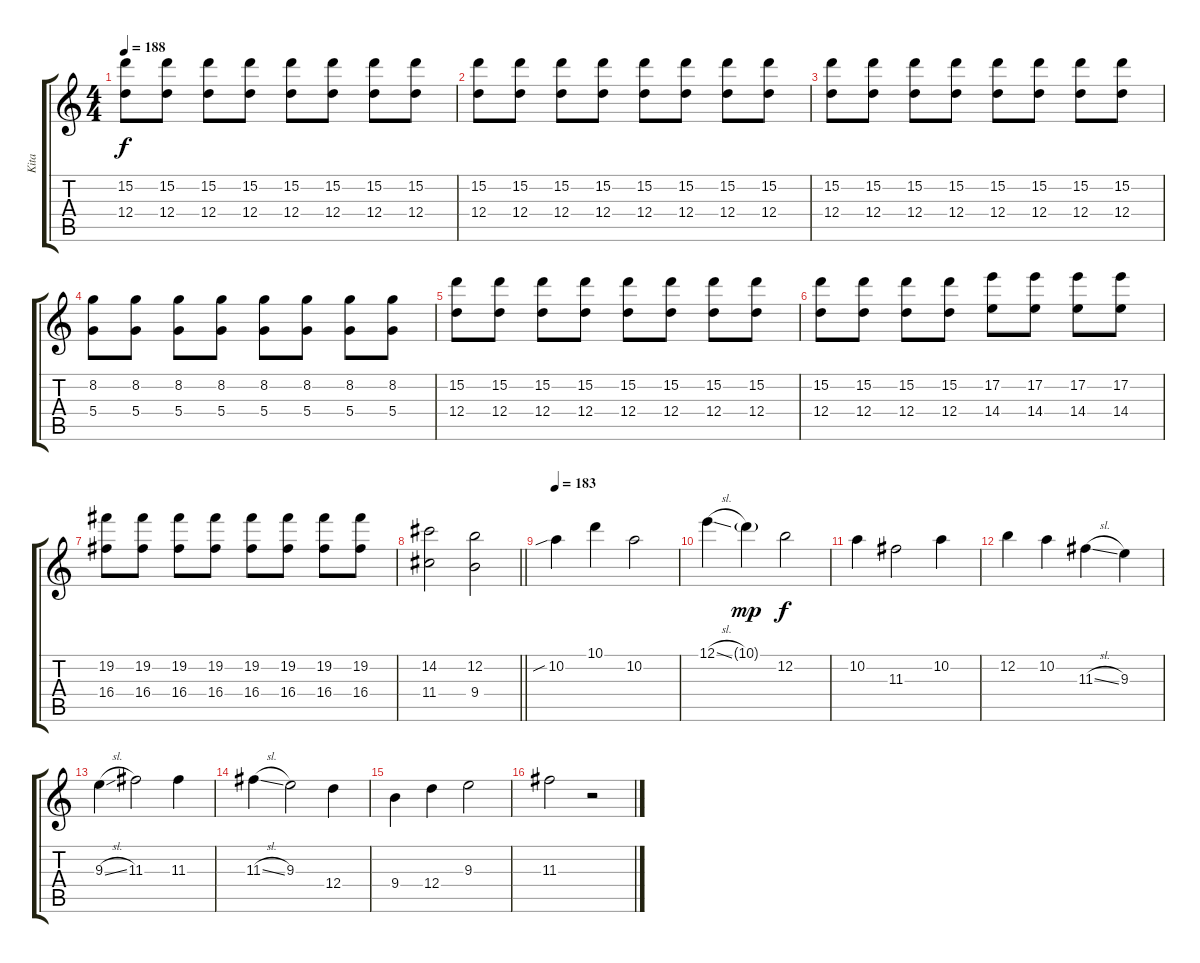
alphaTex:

\track ("Kita" "Kita") {instrument distortionguitar}
\staff {score tabs}
\tuning (E4 B3 G3 D3 A2 E2) {hide}
\ts (4 4)
\tempo 188
\clef g2
\ks c
(15.2 12.4).8{dy f} (15.2 12.4).8 (15.2 12.4).8 (15.2 12.4).8 (15.2 12.4).8 (15.2 12.4).8 (15.2 12.4).8 (15.2 12.4).8 |
(15.2 12.4).8 (15.2 12.4).8 (15.2 12.4).8 (15.2 12.4).8 (15.2 12.4).8 (15.2 12.4).8 (15.2 12.4).8 (15.2 12.4).8 |
(15.2 12.4).8 (15.2 12.4).8 (15.2 12.4).8 (15.2 12.4).8 (15.2 12.4).8 (15.2 12.4).8 (15.2 12.4).8 (15.2 12.4).8 |
(8.2 5.4).8 (8.2 5.4).8 (8.2 5.4).8 (8.2 5.4).8 (8.2 5.4).8 (8.2 5.4).8 (8.2 5.4).8 (8.2 5.4).8 |
(15.2 12.4).8 (15.2 12.4).8 (15.2 12.4).8 (15.2 12.4).8 (15.2 12.4).8 (15.2 12.4).8 (15.2 12.4).8 (15.2 12.4).8 |
(15.2 12.4).8 (15.2 12.4).8 (15.2 12.4).8 (15.2 12.4).8 (17.2 14.4).8 (17.2 14.4).8 (17.2 14.4).8 (17.2 14.4).8 |
(19.2 16.4).8 (19.2 16.4).8 (19.2 16.4).8 (19.2 16.4).8 (19.2 16.4).8 (19.2 16.4).8 (19.2 16.4).8 (19.2 16.4).8 |
\barLineRight lightlight
(14.2 11.4).2 (12.2 9.4).2 |
\tempo 183
10.2{sib}.4{instrument acousticguitarsteel} 10.1.4 10.2.2 |
12.1{sl}.4 10.1{g}.4{dy mp} 12.2.2{dy f} |
10.2.4 11.3.2 10.2.4 |
12.2.4 10.2.4 11.3{sl}.4 9.3.4 |
9.3{sl}.4 11.3.2 11.3.4 |
11.3{sl}.4 9.3.2 12.4.4 |
9.4.4 12.4.4 9.3.2 |
11.3.2 r.2
